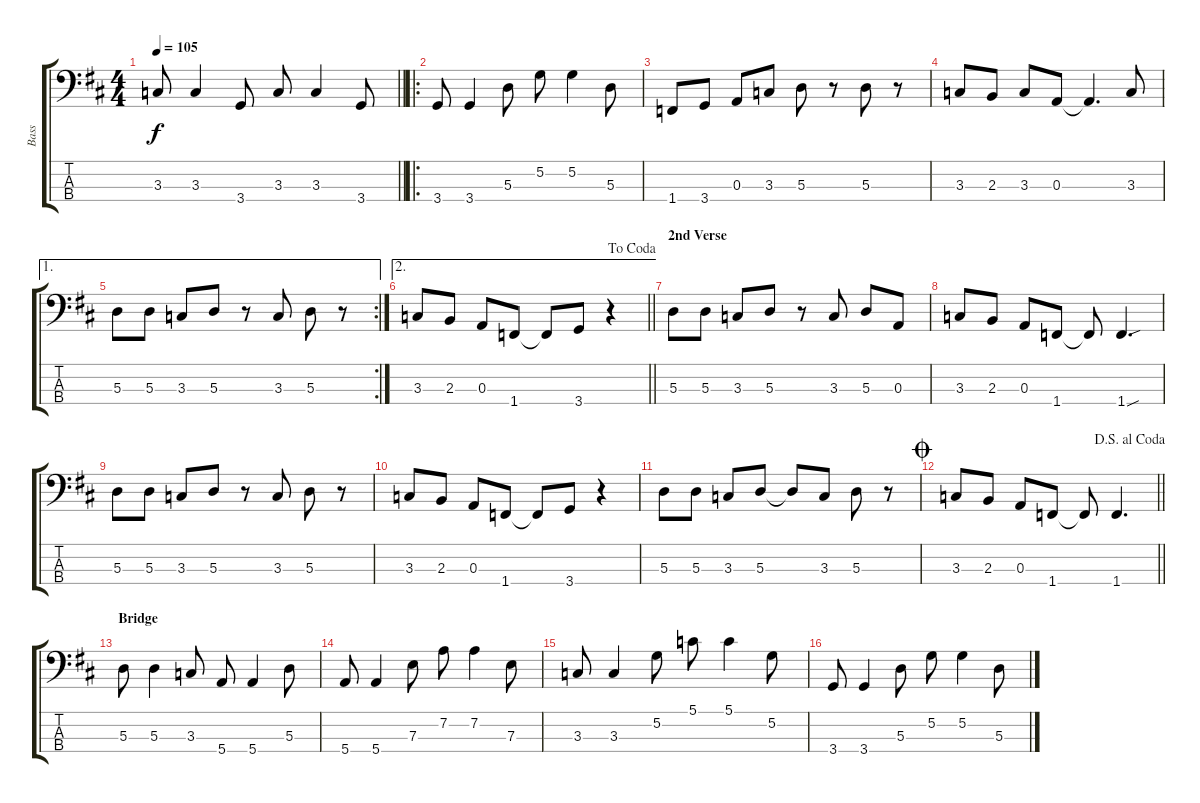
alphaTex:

\track ("Bass" "Bass") {instrument electricbassfinger}
\staff {score tabs}
\tuning (G2 D2 A1 E1) {hide}
\ts (4 4)
\tempo 105
\clef f4
\barLineRight lightlight
\ks d
3.3.8{dy f} 3.3.4 3.4.8 3.3.8 3.3.4 3.4.8 |
\ro
3.4.8 3.4.4 5.3.8 5.2.8 5.2.4 5.3.8 |
1.4.8 3.4.8 0.3.8 3.3.8 5.3.8 r.8 5.3.8 r.8 |
3.3.8 2.3.8 3.3.8 0.3.8 0.3{t}.4{d} 3.3.8 |
\ae 1
\rc 2
5.3.8 5.3.8 3.3.8 5.3.8 r.8 3.3.8 5.3.8 r.8 |
\ae 2
\jump dacoda
\barLineRight lightlight
3.3.8 2.3.8 0.3.8 1.4.8 1.4{t}.8 3.4.8 r.4 |
\section ("" "2nd Verse")
5.3.8 5.3.8 3.3.8 5.3.8 r.8 3.3.8 5.3.8 0.3.8 |
3.3.8 2.3.8 0.3.8 1.4.8 1.4{t}.8 1.4{sou}.4{d} |
5.3.8 5.3.8 3.3.8 5.3.8 r.8 3.3.8 5.3.8 r.8 |
3.3.8 2.3.8 0.3.8 1.4.8 1.4{t}.8 3.4.8 r.4 |
5.3.8 5.3.8 3.3.8 5.3.8 5.3{t}.8 3.3.8 5.3.8 r.8 |
\jump coda
\jump dalsegnoalcoda
\barLineRight lightlight
3.3.8 2.3.8 0.3.8 1.4.8 1.4{t}.8 1.4.4{d} |
\section ("" "Bridge")
5.3.8 5.3.4 3.3.8 5.4.8 5.4.4 5.3.8 |
5.4.8 5.4.4 7.3.8 7.2.8 7.2.4 7.3.8 |
3.3.8 3.3.4 5.2.8 5.1.8 5.1.4 5.2.8 |
3.4.8 3.4.4 5.3.8 5.2.8 5.2.4 5.3.8
